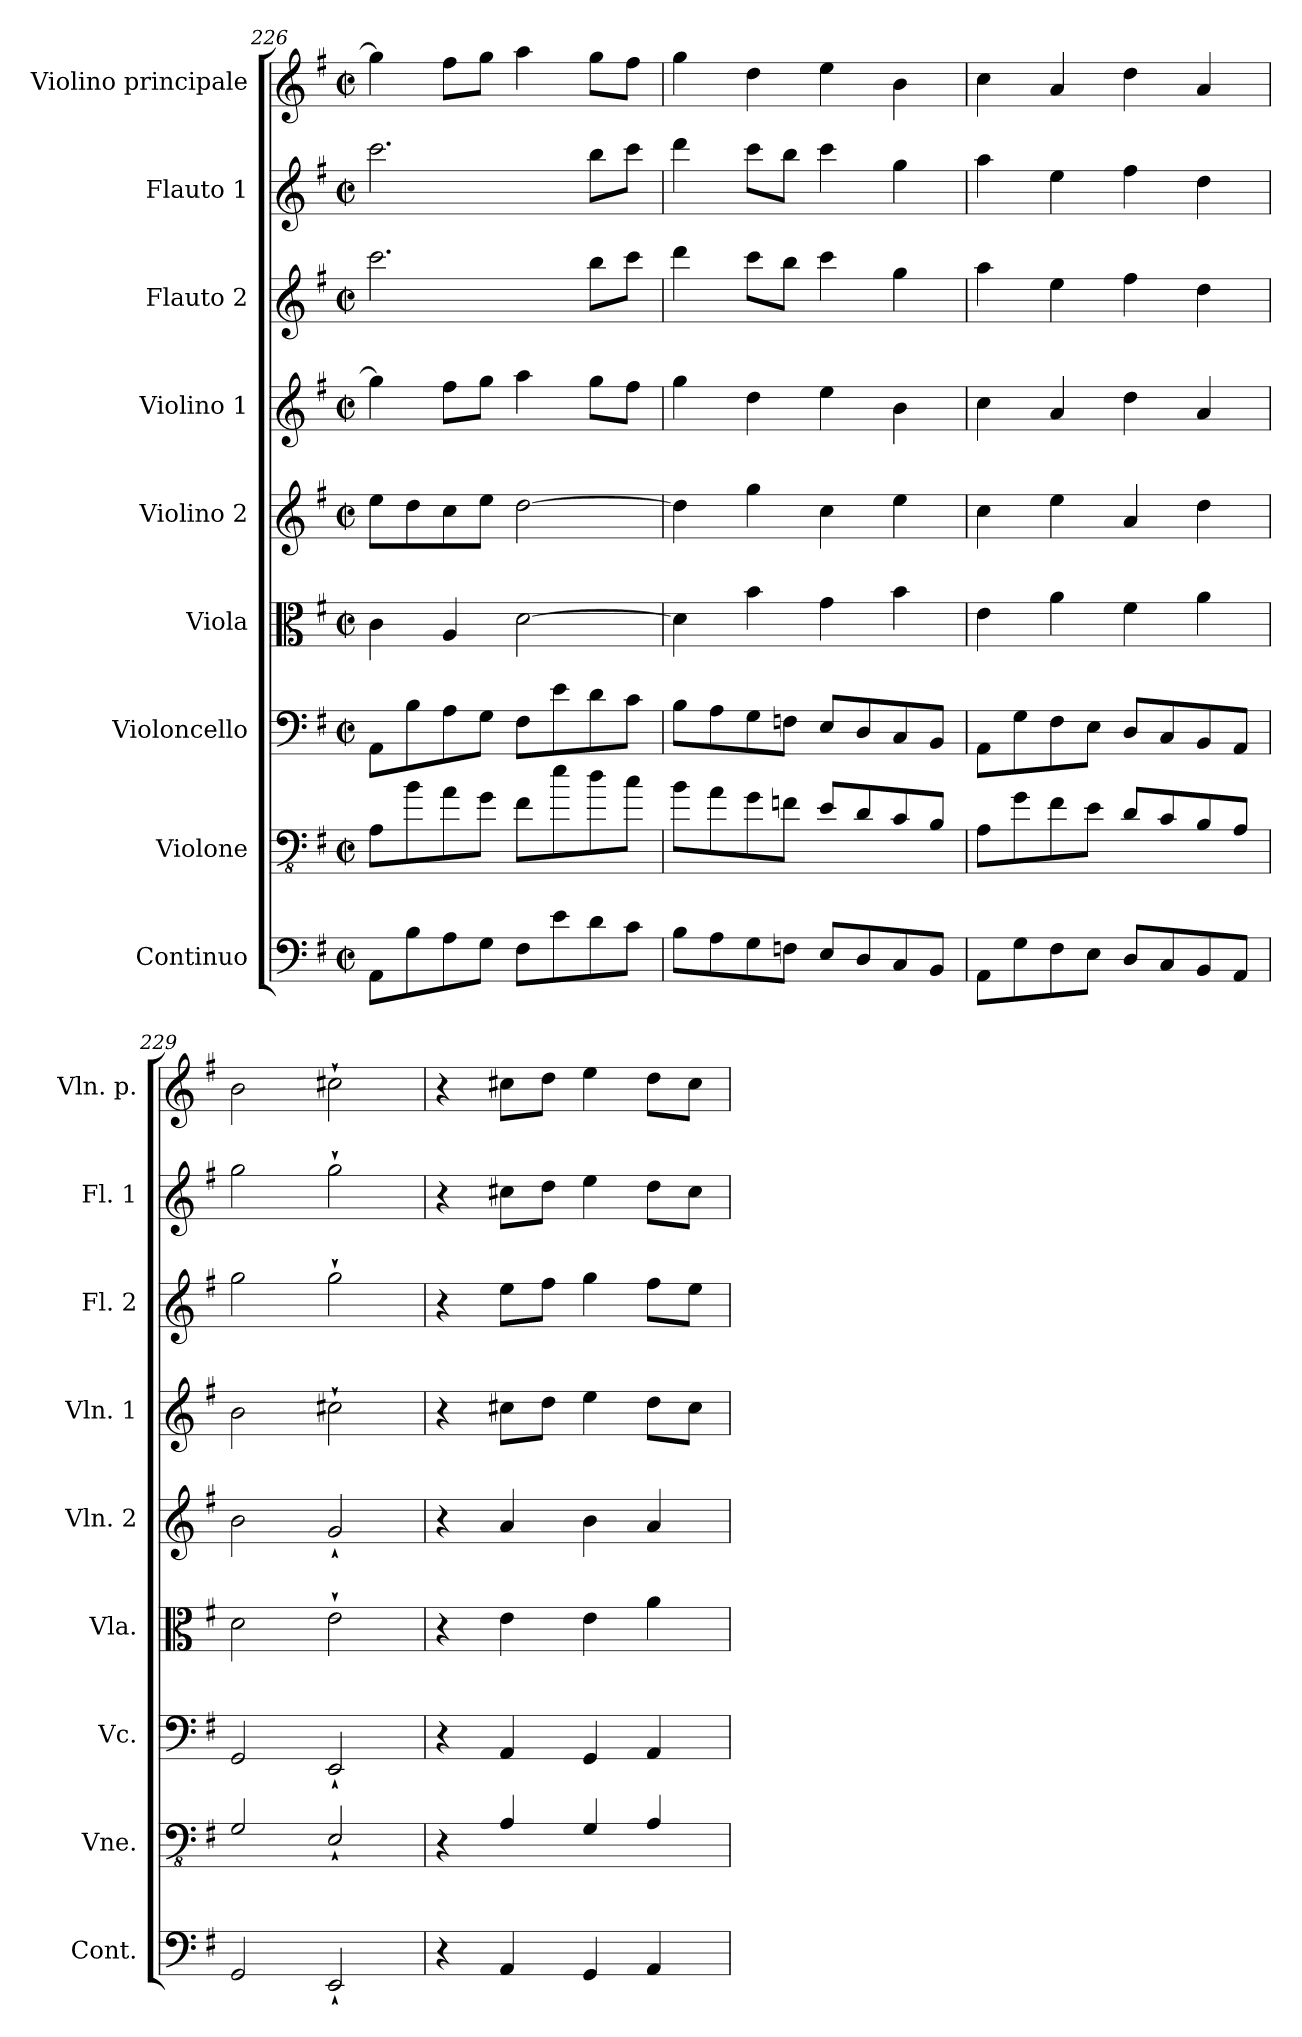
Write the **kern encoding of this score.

**kern	**kern	**kern	**kern	**kern	**kern	**kern	**kern	**kern
*part9	*part8	*part7	*part6	*part5	*part4	*part3	*part2	*part1
*staff9	*staff8	*staff7	*staff6	*staff5	*staff4	*staff3	*staff2	*staff1
*I"Continuo	*I"Violone	*I"Violoncello	*I"Viola	*I"Violino 2	*I"Violino 1	*I"Flauto 2	*I"Flauto 1	*I"Violino principale
*I'Cont.	*I'Vne.	*I'Vc.	*I'Vla.	*I'Vln. 2	*I'Vln. 1	*I'Fl. 2	*I'Fl. 1	*I'Vln. p.
!!LO:PB:g=z
*clefF4	*clefFv4	*clefF4	*clefC3	*clefG2	*clefG2	*clefG2	*clefG2	*clefG2
*	*ITrd7c12	*	*	*	*	*	*	*
*k[f#]	*k[f#]	*k[f#]	*k[f#]	*k[f#]	*k[f#]	*k[f#]	*k[f#]	*k[f#]
*M2/2	*M2/2	*M2/2	*M2/2	*M2/2	*M2/2	*M2/2	*M2/2	*M2/2
*met(c|)	*met(c|)	*met(c|)	*met(c|)	*met(c|)	*met(c|)	*met(c|)	*met(c|)	*met(c|)
=226	=226	=226	=226	=226	=226	=226	=226	=226
8AA\L	8AAA\L	8AA\L	4c\	8ee\L	4gg\]	2.ccc\	2.ccc\	4gg\]
8B\	8BB\	8B\	.	8dd\	.	.	.	.
8A\	8AA\	8A\	4A/	8cc\	8ff#\L	.	.	8ff#\L
8G\J	8GG\J	8G\J	.	8ee\J	8gg\J	.	.	8gg\J
8F#\L	8FF#\L	8F#\L	[2d\	[2dd\	4aa\	.	.	4aa\
8e\	8E\	8e\	.	.	.	.	.	.
8d\	8D\	8d\	.	.	8gg\L	8bb\L	8bb\L	8gg\L
8c\J	8C\J	8c\J	.	.	8ff#\J	8ccc\J	8ccc\J	8ff#\J
=227	=227	=227	=227	=227	=227	=227	=227	=227
8B\L	8BB\L	8B\L	4d\]	4dd\]	4gg\	4ddd\	4ddd\	4gg\
8A\	8AA\	8A\	.	.	.	.	.	.
8G\	8GG\	8G\	4b\	4gg\	4dd\	8ccc\L	8ccc\L	4dd\
8Fn\J	8FFn\J	8Fn\J	.	.	.	8bb\J	8bb\J	.
8E/L	8EE/L	8E/L	4g\	4cc\	4ee\	4ccc\	4ccc\	4ee\
8D/	8DD/	8D/	.	.	.	.	.	.
8C/	8CC/	8C/	4b\	4ee\	4b\	4gg\	4gg\	4b\
8BB/J	8BBB/J	8BB/J	.	.	.	.	.	.
=228	=228	=228	=228	=228	=228	=228	=228	=228
8AA\L	8AAA\L	8AA\L	4e\	4cc\	4cc\	4aa\	4aa\	4cc\
8G\	8GG\	8G\	.	.	.	.	.	.
8F#\	8FF#\	8F#\	4a\	4ee\	4a/	4ee\	4ee\	4a/
8E\J	8EE\J	8E\J	.	.	.	.	.	.
8D/L	8DD/L	8D/L	4f#\	4a/	4dd\	4ff#\	4ff#\	4dd\
8C/	8CC/	8C/	.	.	.	.	.	.
8BB/	8BBB/	8BB/	4a\	4dd\	4a/	4dd\	4dd\	4a/
8AA/J	8AAA/J	8AA/J	.	.	.	.	.	.
=229	=229	=229	=229	=229	=229	=229	=229	=229
2GG/	2GGG/	2GG/	2d\	2b\	2b\	2gg\	2gg\	2b\
2EE`/	2EEE`/	2EE`/	2e`\	2g`/	2cc#X`\	2gg`\	2gg`\	2cc#X`\
=230	=230	=230	=230	=230	=230	=230	=230	=230
4r	4r	4r	4r	4r	4r	4r	4r	4r
4AA/	4AAA/	4AA/	4e\	4a/	8cc#X\L	8ee\L	8cc#X\L	8cc#X\L
.	.	.	.	.	8dd\J	8ff#\J	8dd\J	8dd\J
4GG/	4GGG/	4GG/	4e\	4b\	4ee\	4gg\	4ee\	4ee\
4AA/	4AAA/	4AA/	4a\	4a/	8dd\L	8ff#\L	8dd\L	8dd\L
.	.	.	.	.	8cc#\J	8ee\J	8cc#\J	8cc#\J
=	=	=	=	=	=	=	=	=
*-	*-	*-	*-	*-	*-	*-	*-	*-
